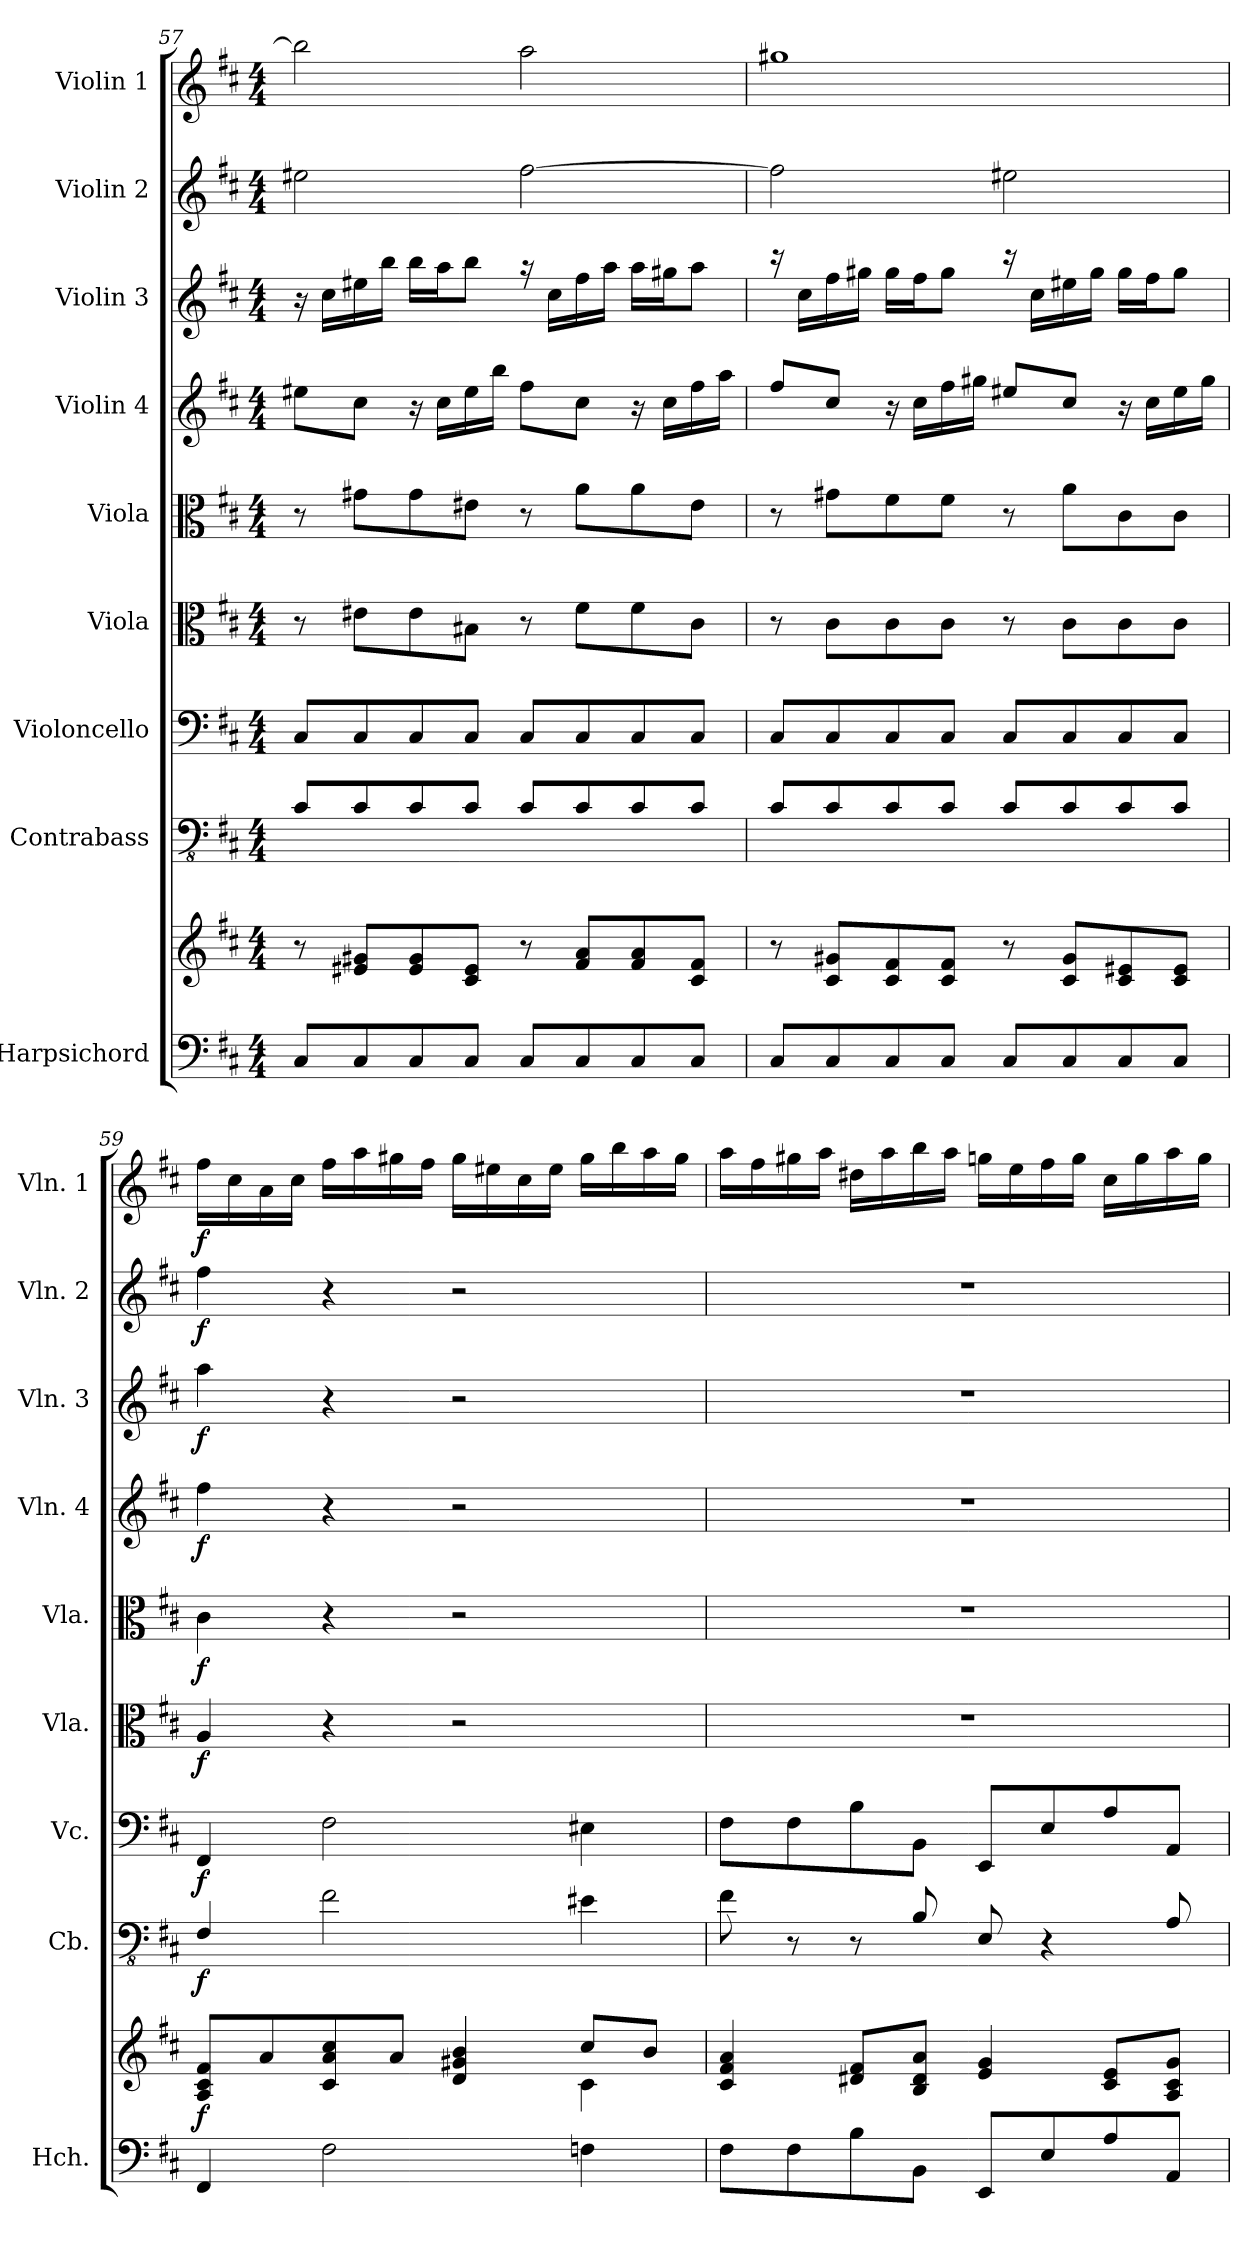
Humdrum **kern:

**kern	**kern	**dynam	**kern	**dynam	**kern	**dynam	**kern	**dynam	**kern	**dynam	**kern	**dynam	**kern	**dynam	**kern	**dynam	**kern	**dynam
*part9	*part9	*part9	*part8	*part8	*part7	*part7	*part6	*part6	*part5	*part5	*part4	*part4	*part3	*part3	*part2	*part2	*part1	*part1
*staff10	*staff9	*staff9/10	*staff8	*staff8	*staff7	*staff7	*staff6	*staff6	*staff5	*staff5	*staff4	*staff4	*staff3	*staff3	*staff2	*staff2	*staff1	*staff1
*I"Harpsichord	*	*	*I"Contrabass	*	*I"Violoncello	*	*I"Viola	*	*I"Viola	*	*I"Violin 4	*	*I"Violin 3	*	*I"Violin 2	*	*I"Violin 1	*
*I'Hch.	*	*	*I'Cb.	*	*I'Vc.	*	*I'Vla.	*	*I'Vla.	*	*I'Vln. 4	*	*I'Vln. 3	*	*I'Vln. 2	*	*I'Vln. 1	*
*clefF4	*clefG2	*	*clefFv4	*	*clefF4	*	*clefC3	*	*clefC3	*	*clefG2	*	*clefG2	*	*clefG2	*	*clefG2	*
*	*	*	*ITrd7c12	*	*	*	*	*	*	*	*	*	*	*	*	*	*	*
*k[f#c#]	*k[f#c#]	*	*k[f#c#]	*	*k[f#c#]	*	*k[f#c#]	*	*k[f#c#]	*	*k[f#c#]	*	*k[f#c#]	*	*k[f#c#]	*	*k[f#c#]	*
*M4/4	*M4/4	*	*M4/4	*	*M4/4	*	*M4/4	*	*M4/4	*	*M4/4	*	*M4/4	*	*M4/4	*	*M4/4	*
=57	=57	=57	=57	=57	=57	=57	=57	=57	=57	=57	=57	=57	=57	=57	=57	=57	=57	=57
8C#/L	8r	.	8CC#/L	.	8C#/L	.	8r	.	8r	.	8ee#X\L	.	16r	.	2ee#X\	.	2bb\]	.
.	.	.	.	.	.	.	.	.	.	.	.	.	16cc#\LL	.	.	.	.	.
8C#/	8e#X/ 8g#X/L	.	8CC#/	.	8C#/	.	8e#X\L	.	8g#X\L	.	8cc#\J	.	16ee#X\	.	.	.	.	.
.	.	.	.	.	.	.	.	.	.	.	.	.	16bb\JJ	.	.	.	.	.
8C#/	8e#/ 8g#/	.	8CC#/	.	8C#/	.	8e#\	.	8g#\	.	16r	.	16bb\LL	.	.	.	.	.
.	.	.	.	.	.	.	.	.	.	.	16cc#\LL	.	16aa\J	.	.	.	.	.
8C#/J	8c#/ 8e#/J	.	8CC#/J	.	8C#/J	.	8B#X\J	.	8e#X\J	.	16ee#\	.	8bb\J	.	.	.	.	.
.	.	.	.	.	.	.	.	.	.	.	16bb\JJ	.	.	.	.	.	.	.
8C#/L	8r	.	8CC#/L	.	8C#/L	.	8r	.	8r	.	8ff#\L	.	16raa	.	[2ff#\	.	2aa\	.
.	.	.	.	.	.	.	.	.	.	.	.	.	16cc#\LL	.	.	.	.	.
8C#/	8f#/ 8a/L	.	8CC#/	.	8C#/	.	8f#\L	.	8a\L	.	8cc#\J	.	16ff#\	.	.	.	.	.
.	.	.	.	.	.	.	.	.	.	.	.	.	16aa\JJ	.	.	.	.	.
8C#/	8f#/ 8a/	.	8CC#/	.	8C#/	.	8f#\	.	8a\	.	16r	.	16aa\LL	.	.	.	.	.
.	.	.	.	.	.	.	.	.	.	.	16cc#\LL	.	16gg#X\J	.	.	.	.	.
8C#/J	8c#/ 8f#/J	.	8CC#/J	.	8C#/J	.	8c#\J	.	8e#\J	.	16ff#\	.	8aa\J	.	.	.	.	.
.	.	.	.	.	.	.	.	.	.	.	16aa\JJ	.	.	.	.	.	.	.
!!LO:PB:g=z
=58	=58	=58	=58	=58	=58	=58	=58	=58	=58	=58	=58	=58	=58	=58	=58	=58	=58	=58
8C#/L	8r	.	8CC#/L	.	8C#/L	.	8r	.	8r	.	8ff#/L	.	16rccc	.	2ff#\]	.	1gg#X	.
.	.	.	.	.	.	.	.	.	.	.	.	.	16cc#\LL	.	.	.	.	.
8C#/	8c#/ 8g#X/L	.	8CC#/	.	8C#/	.	8c#\L	.	8g#X\L	.	8cc#/J	.	16ff#\	.	.	.	.	.
.	.	.	.	.	.	.	.	.	.	.	.	.	16gg#X\JJ	.	.	.	.	.
8C#/	8c#/ 8f#/	.	8CC#/	.	8C#/	.	8c#\	.	8f#\	.	16r	.	16gg#\LL	.	.	.	.	.
.	.	.	.	.	.	.	.	.	.	.	16cc#\LL	.	16ff#\J	.	.	.	.	.
8C#/J	8c#/ 8f#/J	.	8CC#/J	.	8C#/J	.	8c#\J	.	8f#\J	.	16ff#\	.	8gg#\J	.	.	.	.	.
.	.	.	.	.	.	.	.	.	.	.	16gg#X\JJ	.	.	.	.	.	.	.
8C#/L	8r	.	8CC#/L	.	8C#/L	.	8r	.	8r	.	8ee#X/L	.	16rccc	.	2ee#X\	.	.	.
.	.	.	.	.	.	.	.	.	.	.	.	.	16cc#\LL	.	.	.	.	.
8C#/	8c#/ 8g#/L	.	8CC#/	.	8C#/	.	8c#\L	.	8a\L	.	8cc#/J	.	16ee#X\	.	.	.	.	.
.	.	.	.	.	.	.	.	.	.	.	.	.	16gg#\JJ	.	.	.	.	.
8C#/	8c#/ 8e#X/	.	8CC#/	.	8C#/	.	8c#\	.	8c#\	.	16r	.	16gg#\LL	.	.	.	.	.
.	.	.	.	.	.	.	.	.	.	.	16cc#\LL	.	16ff#\J	.	.	.	.	.
8C#/J	8c#/ 8e#/J	.	8CC#/J	.	8C#/J	.	8c#\J	.	8c#\J	.	16ee#\	.	8gg#\J	.	.	.	.	.
.	.	.	.	.	.	.	.	.	.	.	16gg#\JJ	.	.	.	.	.	.	.
=59	=59	=59	=59	=59	=59	=59	=59	=59	=59	=59	=59	=59	=59	=59	=59	=59	=59	=59
*	*^	*	*	*	*	*	*	*	*	*	*	*	*	*	*	*	*	*
!	!	!	!LO:DY:b	!	!LO:DY:b	!	!LO:DY:b	!	!LO:DY:b	!	!LO:DY:b	!	!LO:DY:b	!	!LO:DY:b	!	!LO:DY:b	!	!LO:DY:b
4FF#/	8A/ 8c#/ 8f#/L	2.ryy	f	4FFF#/	f	4FF#/	f	4A/	f	4c#\	f	4ff#\	f	4aa\	f	4ff#\	f	16ff#\LL	f
.	.	.	.	.	.	.	.	.	.	.	.	.	.	.	.	.	.	16cc#\	.
.	8a/	.	.	.	.	.	.	.	.	.	.	.	.	.	.	.	.	16a\	.
.	.	.	.	.	.	.	.	.	.	.	.	.	.	.	.	.	.	16cc#\JJ	.
2F#\	8c#/ 8a/ 8cc#/	.	.	2FF#\	.	2F#\	.	4r	.	4r	.	4r	.	4r	.	4r	.	16ff#\LL	.
.	.	.	.	.	.	.	.	.	.	.	.	.	.	.	.	.	.	16aa\	.
.	8a/J	.	.	.	.	.	.	.	.	.	.	.	.	.	.	.	.	16gg#X\	.
.	.	.	.	.	.	.	.	.	.	.	.	.	.	.	.	.	.	16ff#\JJ	.
.	4d/ 4g#X/ 4b/	.	.	.	.	.	.	2r	.	2r	.	2r	.	2r	.	2r	.	16gg#\LL	.
.	.	.	.	.	.	.	.	.	.	.	.	.	.	.	.	.	.	16ee#X\	.
.	.	.	.	.	.	.	.	.	.	.	.	.	.	.	.	.	.	16cc#\	.
.	.	.	.	.	.	.	.	.	.	.	.	.	.	.	.	.	.	16ee#\JJ	.
4Fn\	8cc#/L	4c#\	.	4EE#X\	.	4E#X\	.	.	.	.	.	.	.	.	.	.	.	16gg#\LL	.
.	.	.	.	.	.	.	.	.	.	.	.	.	.	.	.	.	.	16bb\	.
.	8b/J	.	.	.	.	.	.	.	.	.	.	.	.	.	.	.	.	16aa\	.
.	.	.	.	.	.	.	.	.	.	.	.	.	.	.	.	.	.	16gg#\JJ	.
*	*v	*v	*	*	*	*	*	*	*	*	*	*	*	*	*	*	*	*	*
!!LO:PB:g=z
=60	=60	=60	=60	=60	=60	=60	=60	=60	=60	=60	=60	=60	=60	=60	=60	=60	=60	=60
8F#\L	4c#/ 4f#/ 4a/	.	8FF#\	.	8F#\L	.	1r	.	1r	.	1r	.	1r	.	1r	.	16aa\LL	.
.	.	.	.	.	.	.	.	.	.	.	.	.	.	.	.	.	16ff#\	.
8F#\	.	.	8r	.	8F#\	.	.	.	.	.	.	.	.	.	.	.	16gg#X\	.
.	.	.	.	.	.	.	.	.	.	.	.	.	.	.	.	.	16aa\JJ	.
8B\	8d#X/ 8f#/L	.	8r	.	8B\	.	.	.	.	.	.	.	.	.	.	.	16dd#X\LL	.
.	.	.	.	.	.	.	.	.	.	.	.	.	.	.	.	.	16aa\	.
8BB\J	8B/ 8d#/ 8a/J	.	8BBB/	.	8BB\J	.	.	.	.	.	.	.	.	.	.	.	16bb\	.
.	.	.	.	.	.	.	.	.	.	.	.	.	.	.	.	.	16aa\JJ	.
8EE/L	4e/ 4g/	.	8EEE/	.	8EE/L	.	.	.	.	.	.	.	.	.	.	.	16ggn\LL	.
.	.	.	.	.	.	.	.	.	.	.	.	.	.	.	.	.	16ee\	.
8E/	.	.	4r	.	8E/	.	.	.	.	.	.	.	.	.	.	.	16ff#\	.
.	.	.	.	.	.	.	.	.	.	.	.	.	.	.	.	.	16gg\JJ	.
8A/	8c#/ 8e/L	.	.	.	8A/	.	.	.	.	.	.	.	.	.	.	.	16cc#\LL	.
.	.	.	.	.	.	.	.	.	.	.	.	.	.	.	.	.	16gg\	.
8AA/J	8A/ 8c#/ 8g/J	.	8AAA/	.	8AA/J	.	.	.	.	.	.	.	.	.	.	.	16aa\	.
.	.	.	.	.	.	.	.	.	.	.	.	.	.	.	.	.	16gg\JJ	.
=	=	=	=	=	=	=	=	=	=	=	=	=	=	=	=	=	=	=
*-	*-	*-	*-	*-	*-	*-	*-	*-	*-	*-	*-	*-	*-	*-	*-	*-	*-	*-
